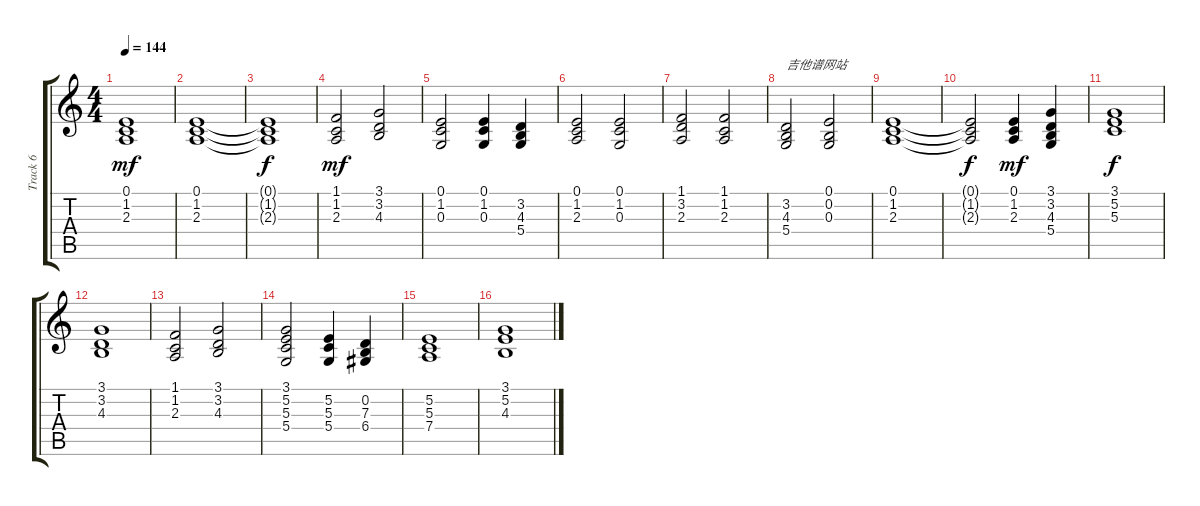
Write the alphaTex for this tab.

\track ("Track 6" "Track 6") {instrument acousticgrandpiano}
\staff {score tabs}
\tuning (E4 B3 G3 D3 A2 E2) {hide}
\ts (4 4)
\tempo 144
\clef g2
\ks c
(0.1 1.2 2.3).1{dy mf} |
(0.1 1.2 2.3).1 |
(0.1{t} 1.2{t} 2.3{t}).1{dy f} |
(1.1 1.2 2.3).2{dy mf} (3.1 3.2 4.3).2 |
(0.1 1.2 0.3).2 (0.1 1.2 0.3).4 (3.2 4.3 5.4).4 |
(0.1 1.2 2.3).2 (0.1 1.2 0.3).2 |
(1.1 3.2 2.3).2 (1.1 1.2 2.3).2 |
(3.2 4.3 5.4).2{txt "吉他谱网站"} (0.1 0.2 0.3).2 |
(0.1 1.2 2.3).1 |
(0.1{t} 1.2{t} 2.3{t}).2{dy f} (0.1 1.2 2.3).4{dy mf} (3.1 3.2 4.3 5.4).4 |
(3.1 5.2 5.3).1{dy f} |
(3.1 3.2 4.3).1 |
(1.1 1.2 2.3).2 (3.1 3.2 4.3).2 |
(3.1 5.2 5.3 5.4).2 (5.2 5.3 5.4).4 (0.2 7.3 6.4).4 |
(5.2 5.3 7.4).1 |
(3.1 5.2 4.3).1
